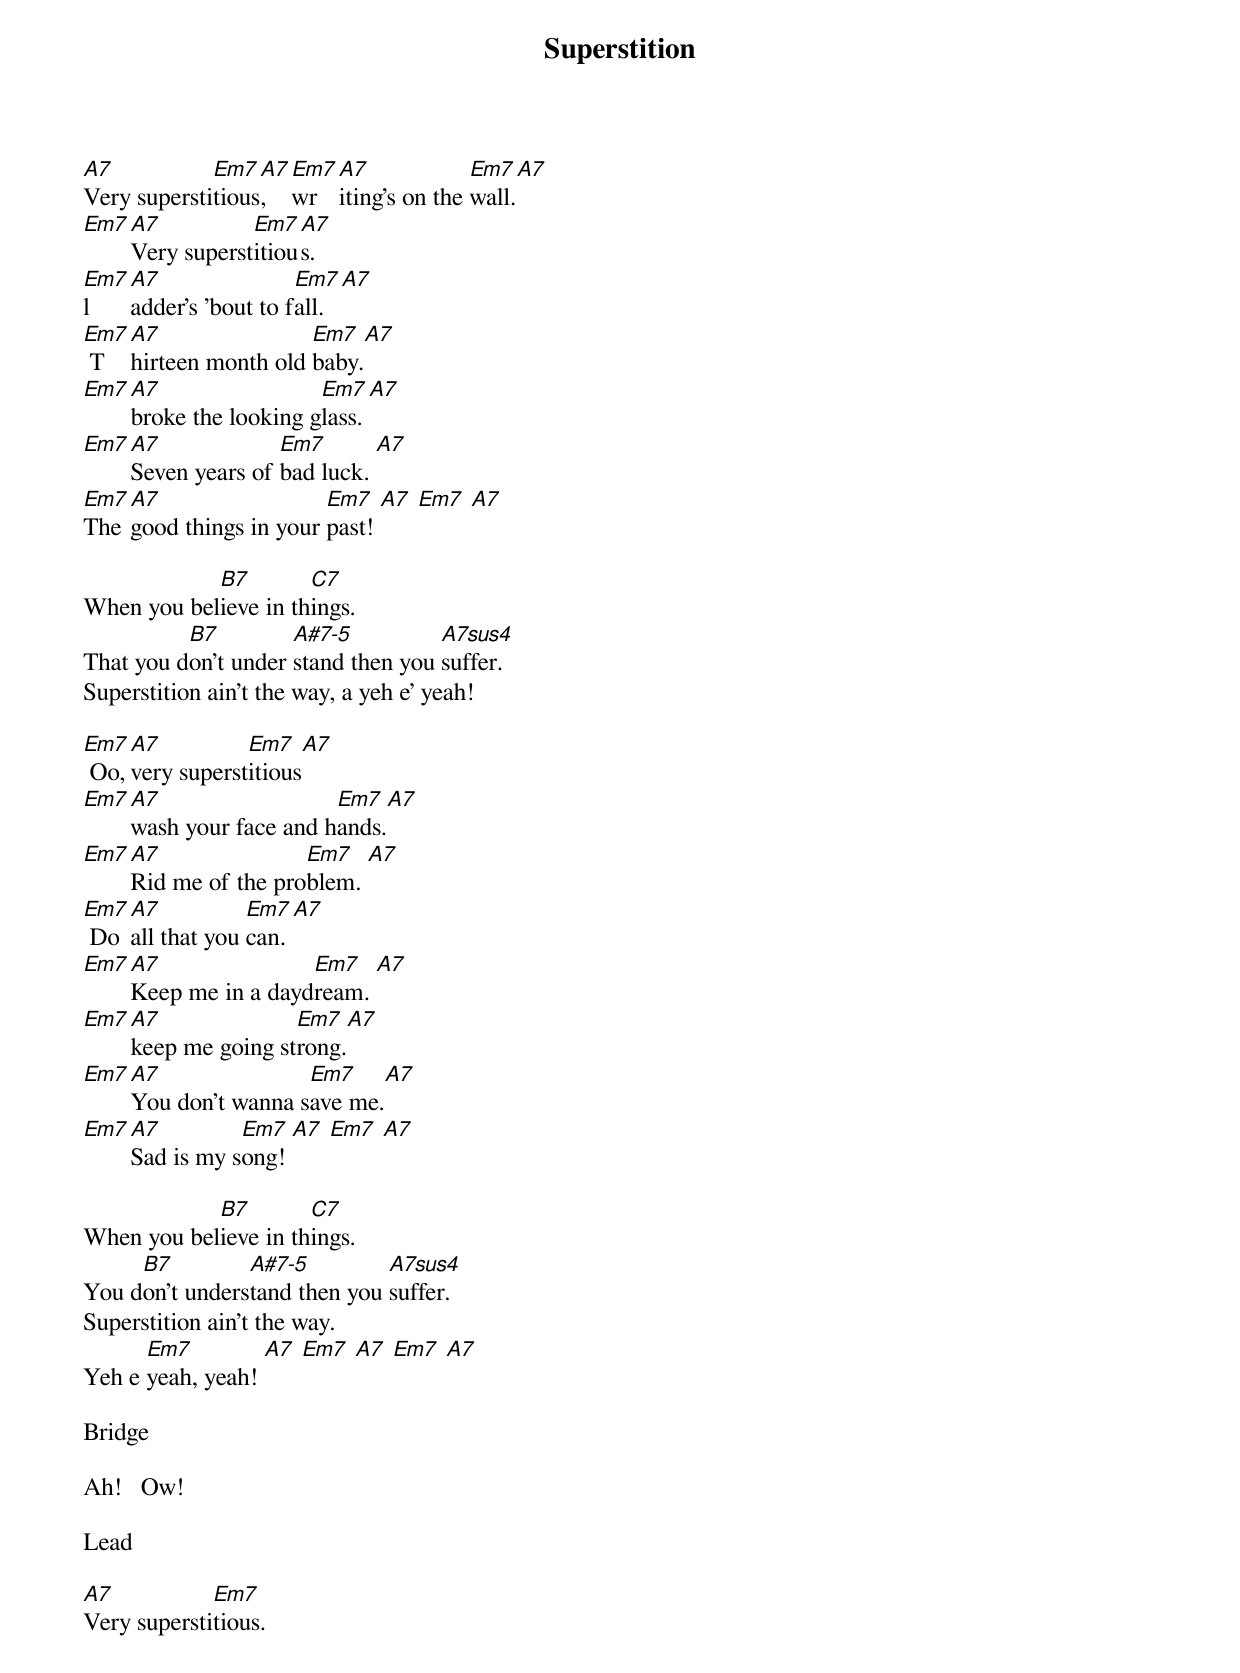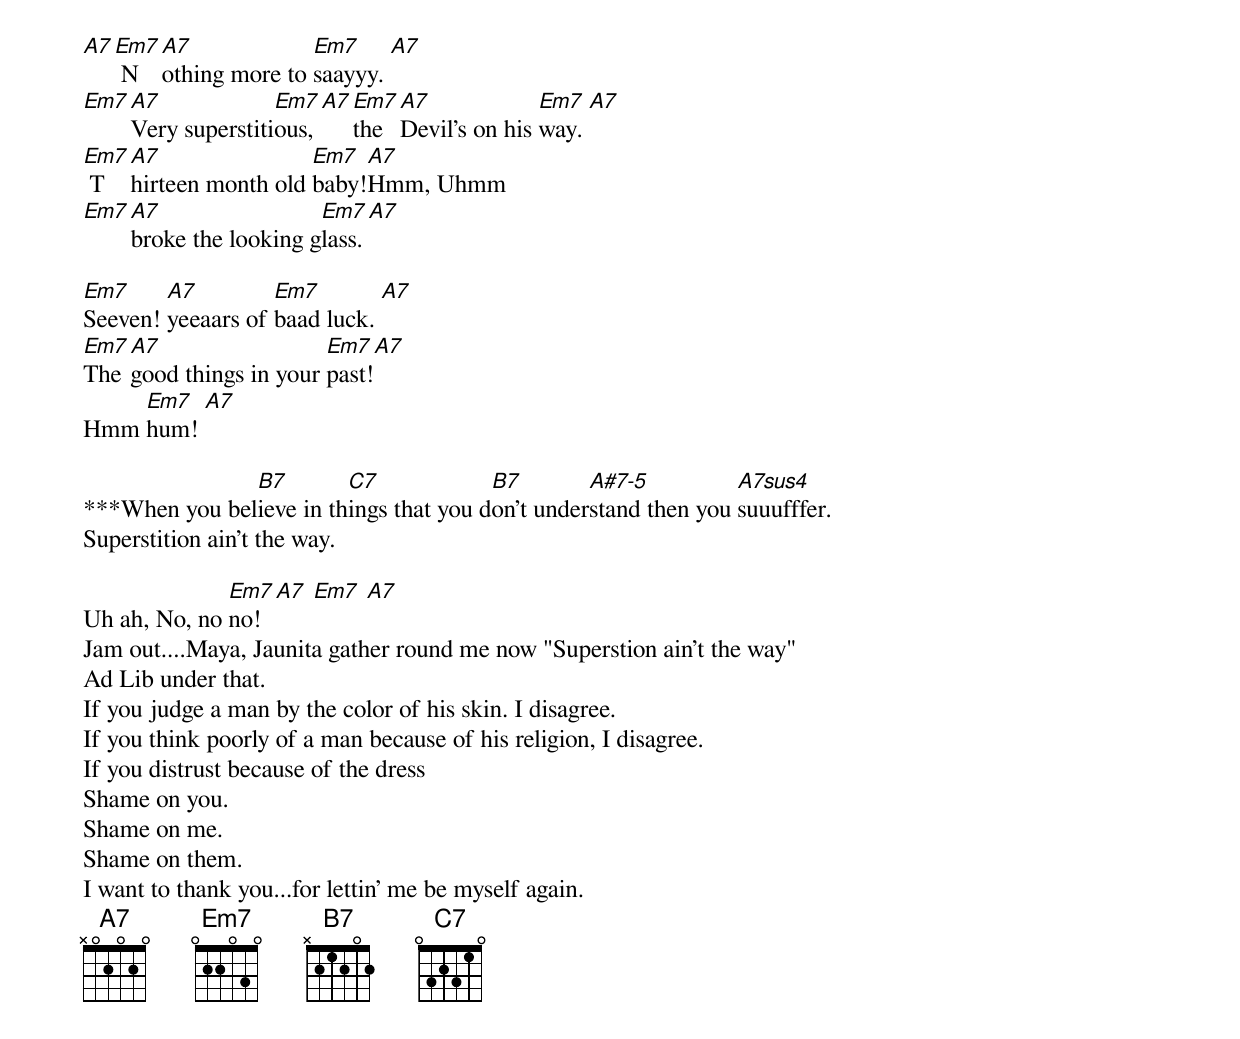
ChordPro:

{title:Superstition}

[A7]Very supersti[Em7]tious[A7], [Em7]wr[A7]iting's on the [Em7]wall.[A7]
[Em7][A7]Very superst[Em7]itiou[A7]s.
[Em7]l[A7]adder's 'bout to f[Em7]all. [A7]
[Em7] T[A7]hirteen month old [Em7]baby.[A7]
[Em7][A7]broke the looking g[Em7]lass. [A7]
[Em7][A7]Seven years of [Em7]bad luck. [A7]
[Em7]The [A7]good things in your [Em7]past! [A7] [Em7] [A7]

When you bel[B7]ieve in th[C7]ings.
That you d[B7]on't under [A#7-5]stand then you [A7sus4]suffer.
Superstition ain't the way, a yeh e' yeah!

[Em7] Oo,[A7]very superst[Em7]itious[A7]
[Em7][A7]wash your face and h[Em7]ands.[A7]
[Em7][A7]Rid me of the pro[Em7]blem. [A7]
[Em7] Do [A7]all that you [Em7]can. [A7]
[Em7][A7]Keep me in a dayd[Em7]ream. [A7]
[Em7][A7]keep me going st[Em7]rong.[A7]
[Em7][A7]You don't wanna s[Em7]ave me.[A7]
[Em7][A7]Sad is my s[Em7]ong! [A7] [Em7] [A7]

When you bel[B7]ieve in th[C7]ings.
You d[B7]on't unders[A#7-5]tand then you [A7sus4]suffer.
Superstition ain't the way.
Yeh e [Em7]yeah, yeah! [A7] [Em7] [A7] [Em7] [A7]

Bridge

Ah!   Ow!

Lead

[A7]Very supersti[Em7]tious.
[A7][Em7] N[A7]othing more to [Em7]saayyy. [A7]
[Em7][A7]Very superstiti[Em7]ous,[A7][Em7]the [A7]Devil's on his [Em7]way. [A7]
[Em7] T[A7]hirteen month old [Em7]baby![A7]Hmm, Uhmm
[Em7][A7]broke the looking g[Em7]lass.[A7]

[Em7]Seeven! [A7]yeeaars of [Em7]baad luck. [A7]
[Em7]The [A7]good things in your [Em7]past![A7]
Hmm [Em7]hum! [A7]

***When you bel[B7]ieve in th[C7]ings that you d[B7]on't under[A#7-5]stand then you [A7sus4]suuufffer.
Superstition ain't the way.

Uh ah, No, no [Em7]no! [A7] [Em7] [A7]
Jam out....Maya, Jaunita gather round me now "Superstion ain't the way"
Ad Lib under that.
If you judge a man by the color of his skin. I disagree.
If you think poorly of a man because of his religion, I disagree.
If you distrust because of the dress
Shame on you.
Shame on me.
Shame on them.
I want to thank you...for lettin' me be myself again.
